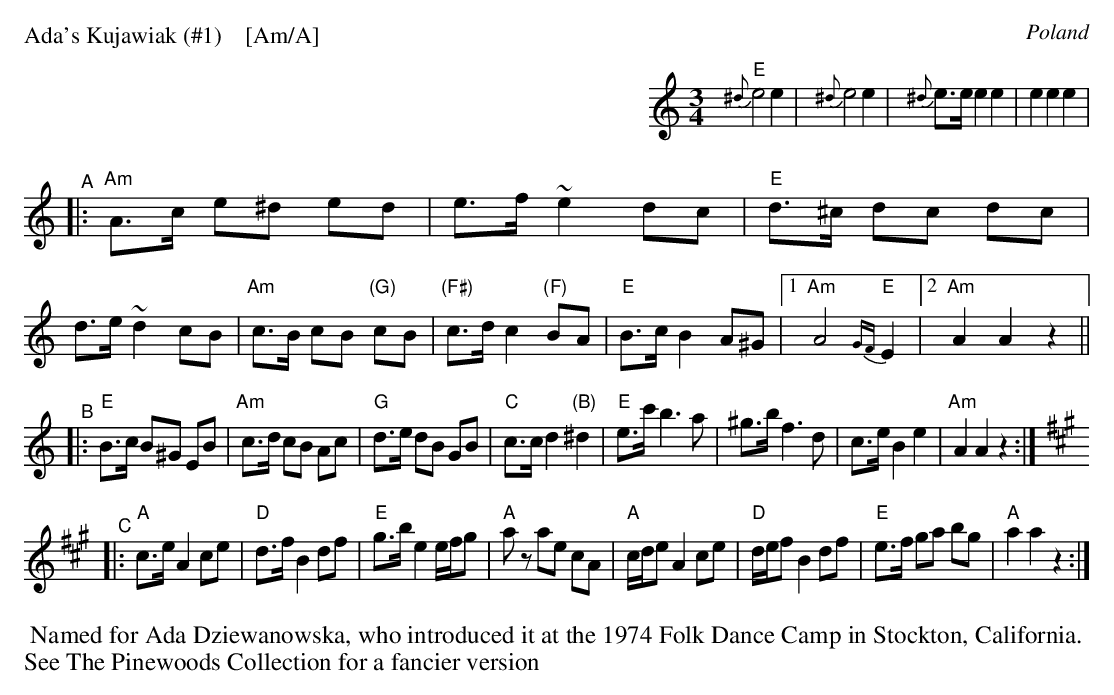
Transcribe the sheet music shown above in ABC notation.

X:1
P: Ada's Kujawiak (#1)    [Am/A]
O: Poland
M: 3/4
L: 1/8
K: Am
"E"{^d}e4 e2 | {^d}e4 e2 | {^d}e>e e2 e2 | e2 e2 e2 |
"^A"\
|: "Am"A>c e^d ed | e>f ~e2 dc | "E"d>^c dc dc | d>e ~d2 cB \
|  "Am"c>B cB "(G)"cB | "(F#)"c>d c2 "(F)"BA | "E"B>c B2 A^G \
|1 "Am"A4 {GF}"E"E2 |2 "Am"A2 A2 z2 ||
"^B"\
|: "E"B>c B^G EB | "Am"c>d cB Ac | "G"d>e dB GB | "C"c>c d2 "(B)"^d2 \
|  "E"e>c' b3 a | ^g>b f3 d | c>e B2 e2 | "Am"A2 A2 z2 :|
K:A
"^C"\
|: "A"c>e A2 ce | "D"d>f B2 df | "E"g>b e2 e/f/g | "A"az ae cA \
|  "A"c/d/e A2 ce | "D"d/e/f B2 df | "E"e>f ga bg | "A"a2 a2 z2 :|
